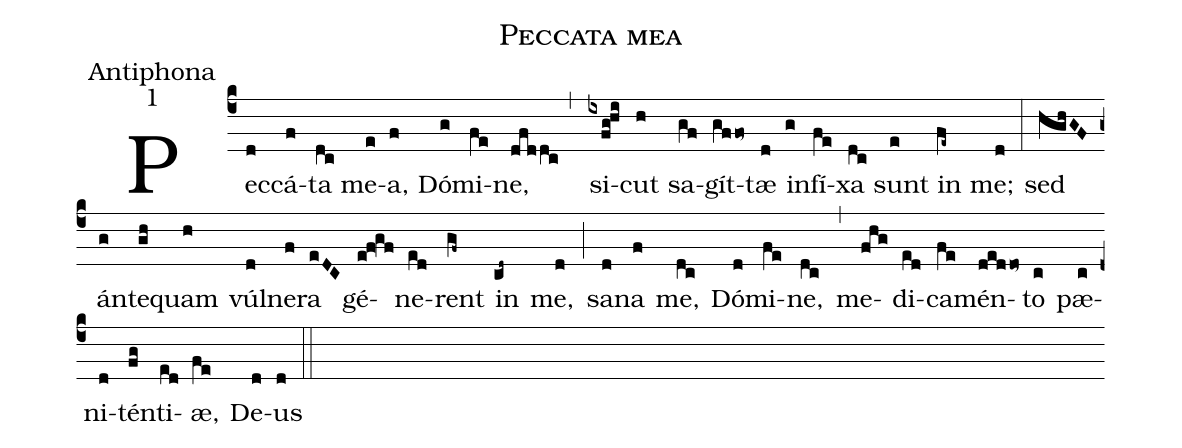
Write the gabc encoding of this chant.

name:Peccata mea;
office-part:Antiphona;
mode:1;
%%
(c4)Pec(d)cá(f)ta(dc) me(e)a,(f) Dó(g)mi(fe)ne,(dfddc,) si(ixfg!hi)cut(h) sa(gf)gít(gffo~)tæ(d) in(g)fí(fe)xa(dc) sunt(e) in(fe~) me;(d) (:) sed(hghGF) án(g)te(gh)quam(h) vúl(d)ne(f)ra(eDC) gé(e!f!gf)ne(ed)rent(gf~) in(cd~) me,(d) (;) sa(d)na(f) me,(dc) Dó(d)mi(fe)ne,(dc) (,) me(fhg)di(ed)ca(fe)mén(deddo~)to(c) pæ(c)ni(d)tén(fg)ti(ed)æ,(fe) De(d)us(d) (::)
